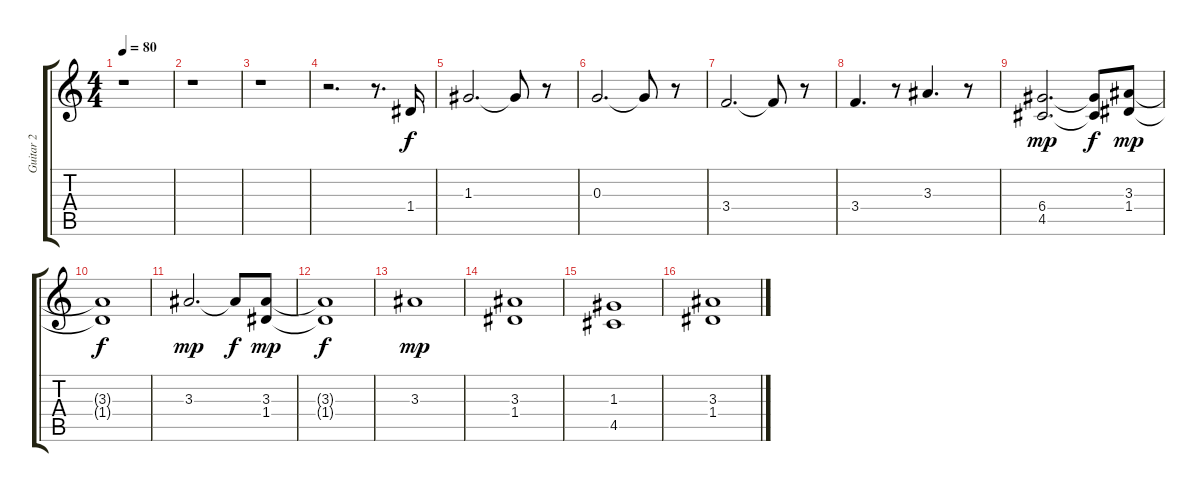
\track ("Guitar 2" "Guitar 2") {instrument distortionguitar}
\staff {score tabs}
\tuning (E4 B3 G3 D3 A2 E2) {hide}
\ts (4 4)
\tempo 80
\clef g2
\ks c
r.1{dy mp} |
r.1 |
r.1 |
r.2{d} r.8{d} 1.4.16{dy f} |
1.3.2{d} 1.3{t}.8 r.8 |
0.3.2{d} 0.3{t}.8 r.8 |
3.4.2{d} 3.4{t}.8 r.8 |
3.4.4{d} r.8 3.3.4{d} r.8 |
(6.4 4.5).2{d dy mp} (6.4{t} 4.5{t}).8{dy f} (3.3 1.4).8{dy mp} |
(3.3{t} 1.4{t}).1{dy f} |
3.3.2{d dy mp} 3.3{t}.8{dy f} (3.3 1.4).8{dy mp} |
(3.3{t} 1.4{t}).1{dy f} |
3.3.1{dy mp} |
(3.3 1.4).1 |
(1.3 4.5).1 |
(3.3 1.4).1
